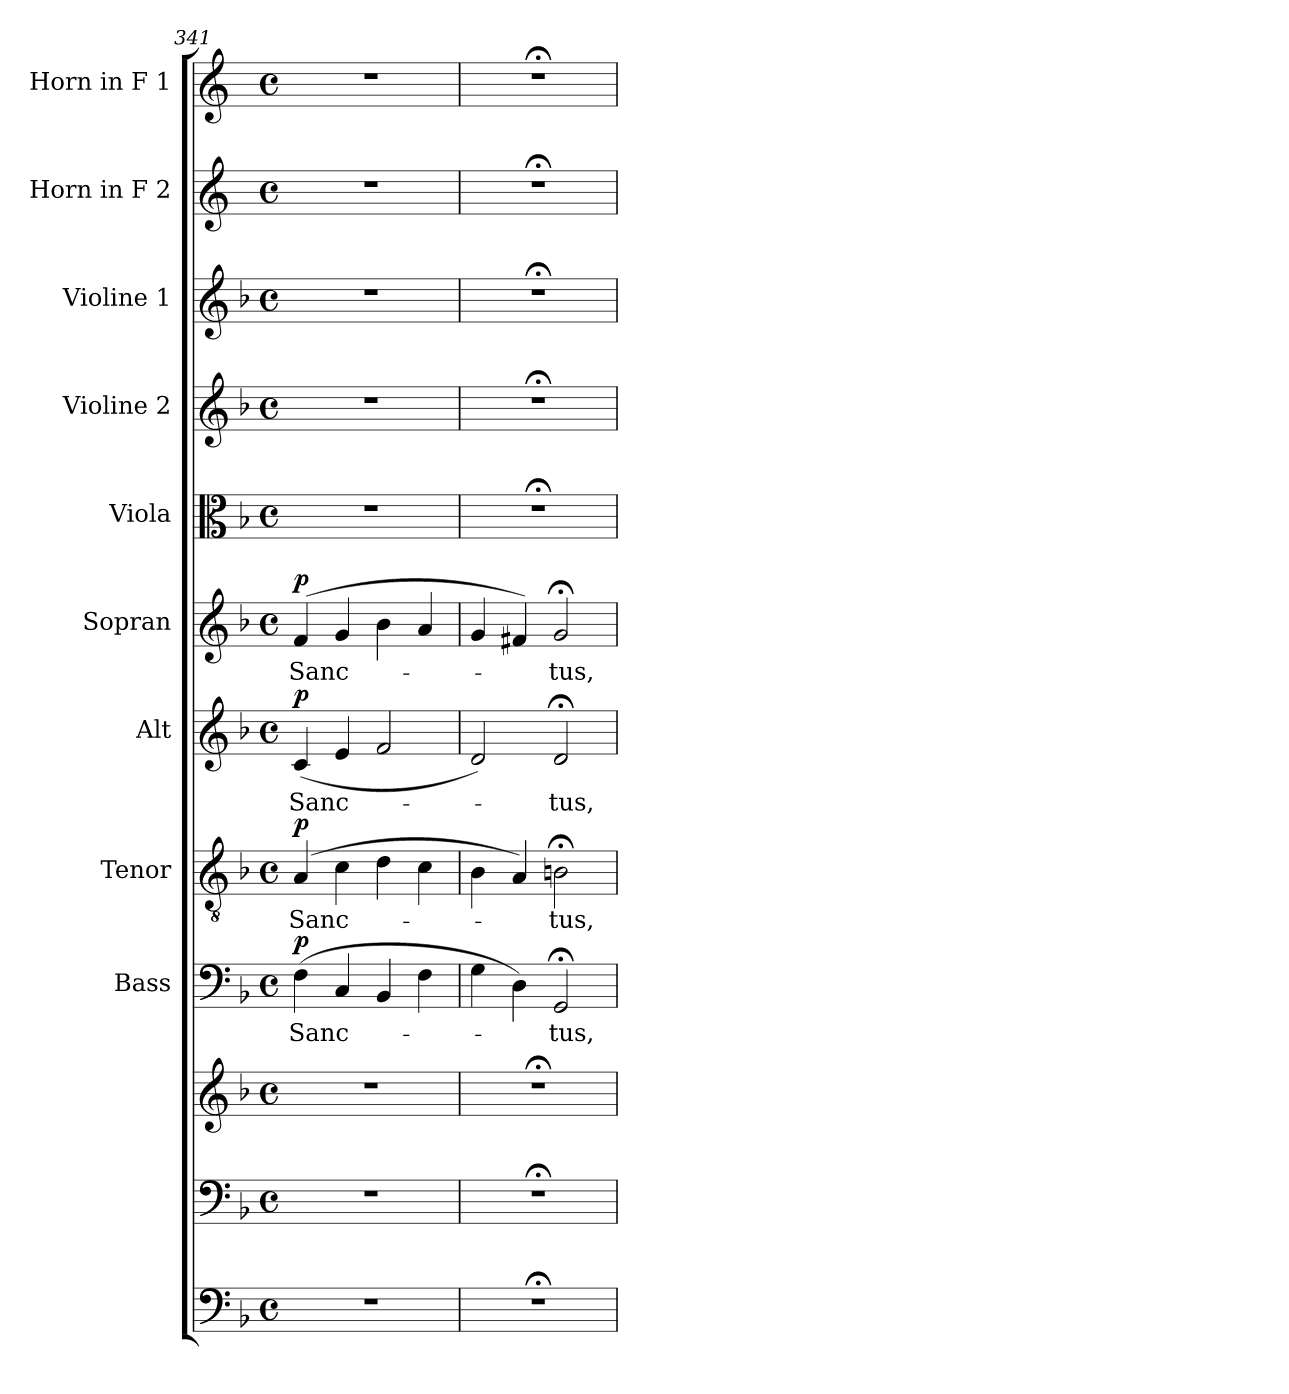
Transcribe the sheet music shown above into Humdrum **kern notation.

**kern	**kern	**kern	**kern	**text	**dynam	**kern	**text	**dynam	**kern	**text	**dynam	**kern	**text	**dynam	**kern	**kern	**kern	**kern	**kern
*part11	*part10	*part10	*part9	*part9	*part9	*part8	*part8	*part8	*part7	*part7	*part7	*part6	*part6	*part6	*part5	*part4	*part3	*part2	*part1
*staff12	*staff11	*staff10	*staff9	*staff9	*staff9	*staff8	*staff8	*staff8	*staff7	*staff7	*staff7	*staff6	*staff6	*staff6	*staff5	*staff4	*staff3	*staff2	*staff1
*	*	*	*I"Bass	*	*	*I"Tenor	*	*	*I"Alt	*	*	*I"Sopran	*	*	*I"Viola	*I"Violine 2	*I"Violine 1	*I"Horn in F 2	*I"Horn in F 1
*	*	*	*I'B.	*	*	*I'T.	*	*	*I'A.	*	*	*I'S.	*	*	*I'Vla.	*I'Vl. 2	*I'Vl. 1	*	*
*clefF4	*clefF4	*clefG2	*clefF4	*	*	*clefGv2	*	*	*clefG2	*	*	*clefG2	*	*	*clefC3	*clefG2	*clefG2	*clefG2	*clefG2
*ITrd7c12	*	*	*	*	*	*	*	*	*	*	*	*	*	*	*	*	*	*ITrd4c7	*ITrd4c7
*k[b-]	*k[b-]	*k[b-]	*k[b-]	*	*	*k[b-]	*	*	*k[b-]	*	*	*k[b-]	*	*	*k[b-]	*k[b-]	*k[b-]	*k[b-]	*k[b-]
*F:	*F:	*F:	*F:	*	*	*F:	*	*	*F:	*	*	*F:	*	*	*F:	*F:	*F:	*F:	*F:
*M4/4	*M4/4	*M4/4	*M4/4	*	*	*M4/4	*	*	*M4/4	*	*	*M4/4	*	*	*M4/4	*M4/4	*M4/4	*M4/4	*M4/4
*met(c)	*met(c)	*met(c)	*met(c)	*	*	*met(c)	*	*	*met(c)	*	*	*met(c)	*	*	*met(c)	*met(c)	*met(c)	*met(c)	*met(c)
=341	=341	=341	=341	=341	=341	=341	=341	=341	=341	=341	=341	=341	=341	=341	=341	=341	=341	=341	=341
!	!	!	!	!LO:LY:b	!LO:DY:a	!	!LO:LY:b	!LO:DY:a	!	!LO:LY:b	!LO:DY:a	!	!LO:LY:b	!LO:DY:a	!	!	!	!	!
1r	1r	1r	(>4F\	Sanc-	p	(4A/	Sanc-	p	(>4c/	Sanc-	p	(>4f/	Sanc-	p	1r	1r	1r	1r	1r
.	.	.	4C/	.	.	4c\	.	.	4e/	.	.	4g/	.	.	.	.	.	.	.
.	.	.	4BB-/	.	.	4d\	.	.	2f/	.	.	4b-\	.	.	.	.	.	.	.
.	.	.	4F\	.	.	4c\	.	.	.	.	.	4a/	.	.	.	.	.	.	.
=342	=342	=342	=342	=342	=342	=342	=342	=342	=342	=342	=342	=342	=342	=342	=342	=342	=342	=342	=342
1r;<	1r;<	1r;<	4G\	.	.	4B-\	.	.	2d/)	.	.	4g/	.	.	1r;<	1r;<	1r;<	1r;<	1r;<
.	.	.	4D\)	.	.	4A/)	.	.	.	.	.	4f#X/)	.	.	.	.	.	.	.
!	!	!	!	!LO:LY:b	!	!	!LO:LY:b	!	!	!LO:LY:b	!	!	!LO:LY:b	!	!	!	!	!	!
.	.	.	2GG;</	-tus,	.	2Bn;<\	-tus,	.	2d;</	-tus,	.	2g;</	-tus,	.	.	.	.	.	.
=	=	=	=	=	=	=	=	=	=	=	=	=	=	=	=	=	=	=	=
*-	*-	*-	*-	*-	*-	*-	*-	*-	*-	*-	*-	*-	*-	*-	*-	*-	*-	*-	*-
